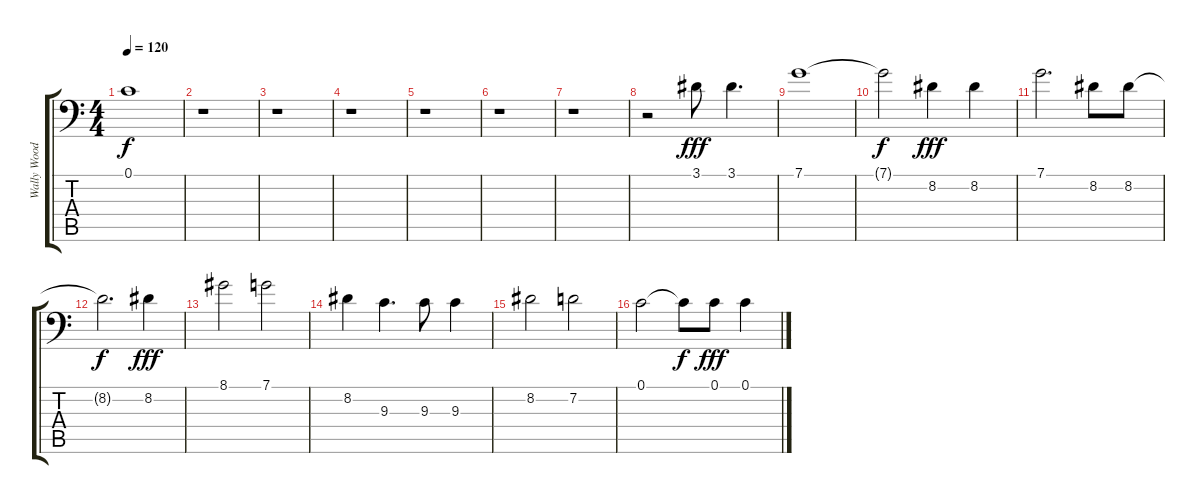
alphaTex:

\track ("Wally Wood - Vocals" "Wally Wood") {instrument oboe}
\staff {score tabs}
\tuning (C4 G3 Eb3 Bb2 F2 Bb1) {hide}
\ts (4 4)
\tempo 120
\clef f4
\ks c
0.1{t}.1{dy f} |
r.1 |
r.1 |
r.1 |
r.1 |
r.1 |
r.1 |
r.2 3.1.8{dy fff} 3.1.4{d} |
7.1.1 |
7.1{t}.2{dy f} 8.2.4{dy fff} 8.2.4 |
7.1.2{d} 8.2.8 8.2.8 |
8.2{t}.2{d dy f} 8.2.4{dy fff} |
8.1.2 7.1.2 |
8.2.4 9.3.4{d} 9.3.8 9.3.4 |
8.2.2 7.2.2 |
0.1.2 0.1{t}.8{dy f} 0.1.8{dy fff} 0.1.4
